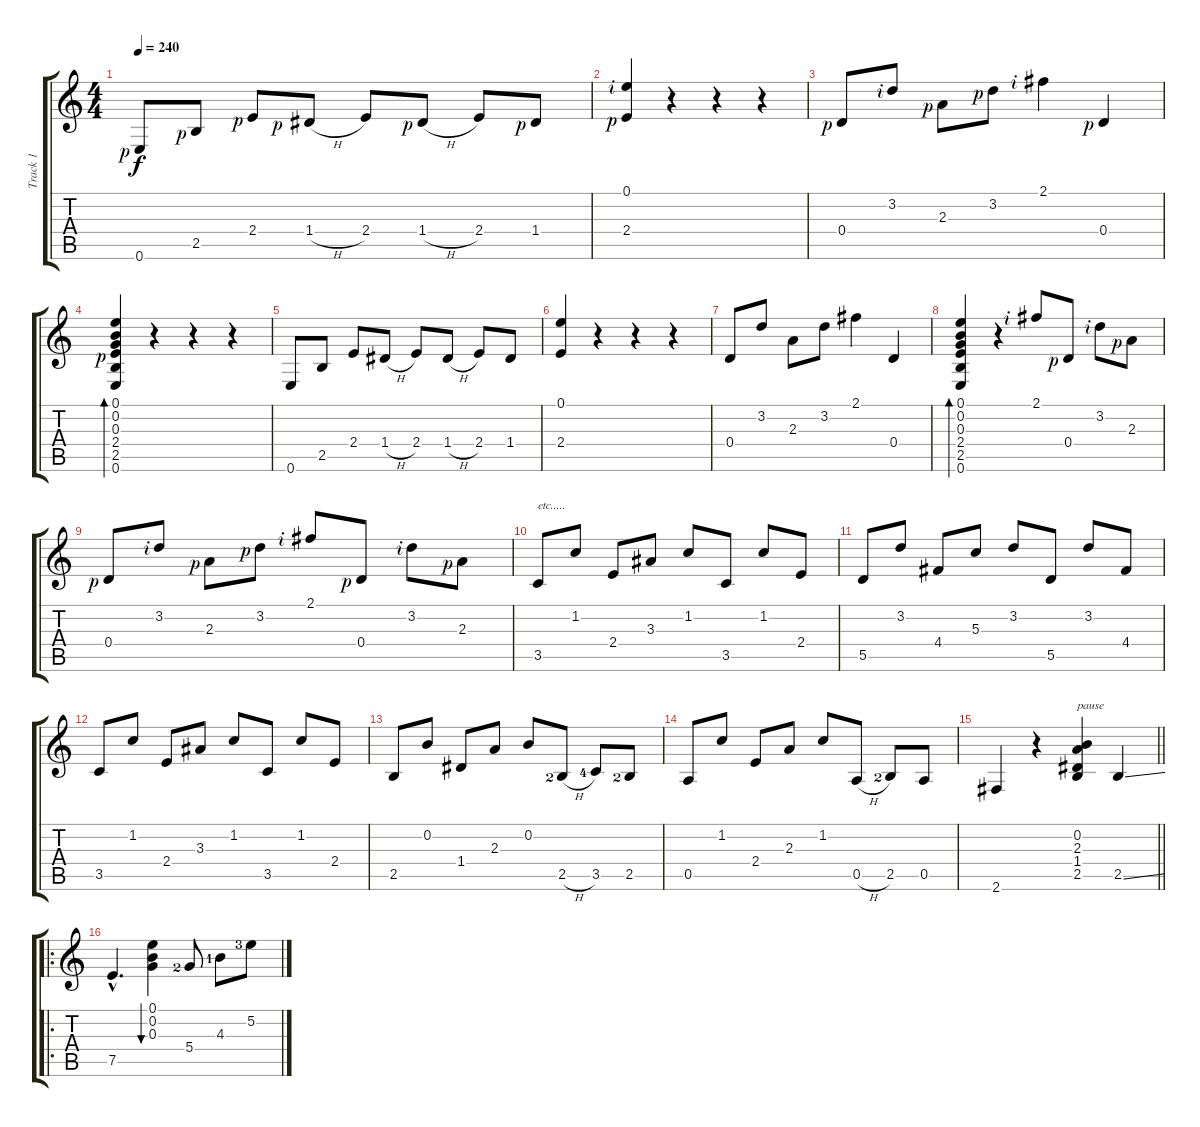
\track ("Track 1" "Track 1") {instrument acousticguitarnylon}
\staff {score tabs}
\tuning (E4 B3 G3 D3 A2 E2) {hide}
\ts (4 4)
\tempo 240
\clef g2
\ks c
0.6{rf 1}.8{dy f instrument acousticguitarnylon} 2.5{rf 1}.8 2.4{rf 1}.8 1.4{h rf 1}.8 2.4.8 1.4{h rf 1}.8 2.4.8 1.4{rf 1}.8 |
(0.1{rf 2} 2.4{rf 1}).4 r.4 r.4 r.4 |
0.4{rf 1}.8 3.2{rf 2}.8 2.3{rf 1}.8 3.2{rf 1}.8 2.1{rf 2}.4 0.4{rf 1}.4 |
(0.1 0.2 0.3 2.4{rf 1} 2.5 0.6).4{bd 60} r.4 r.4 r.4 |
0.6.8 2.5.8 2.4.8 1.4{h}.8 2.4.8 1.4{h}.8 2.4.8 1.4.8 |
(0.1 2.4).4 r.4 r.4 r.4 |
0.4.8 3.2.8 2.3.8 3.2.8 2.1.4 0.4.4 |
(0.1 0.2 0.3 2.4 2.5 0.6).4{bd 60} r.4 2.1{rf 2}.8 0.4{rf 1}.8 3.2{rf 2}.8 2.3{rf 1}.8 |
0.4{rf 1}.8 3.2{rf 2}.8 2.3{rf 1}.8 3.2{rf 1}.8 2.1{rf 2}.8 0.4{rf 1}.8 3.2{rf 2}.8 2.3{rf 1}.8 |
3.5.8{txt "etc....."} 1.2.8 2.4.8 3.3.8 1.2.8 3.5.8 1.2.8 2.4.8 |
5.5.8 3.2.8 4.4.8 5.3.8 3.2.8 5.5.8 3.2.8 4.4.8 |
3.5.8 1.2.8 2.4.8 3.3.8 1.2.8 3.5.8 1.2.8 2.4.8 |
2.5.8 0.2.8 1.4.8 2.3.8 0.2.8 2.5{h lf 3}.8 3.5{lf 5}.8 2.5{lf 3}.8 |
0.5.8 1.2.8 2.4.8 2.3.8 1.2.8 0.5{h}.8 2.5{lf 3}.8 0.5.8 |
\barLineRight lightlight
2.6.4 r.4 (0.2 2.3 1.4 2.5).4{txt "pause"} 2.5{ss}.4 |
\ro
7.5{hac}.4{d} (0.1 0.2 0.3).4{bu 60} 5.4{lf 3}.8 4.3{lf 2}.8 5.2{lf 4}.8
